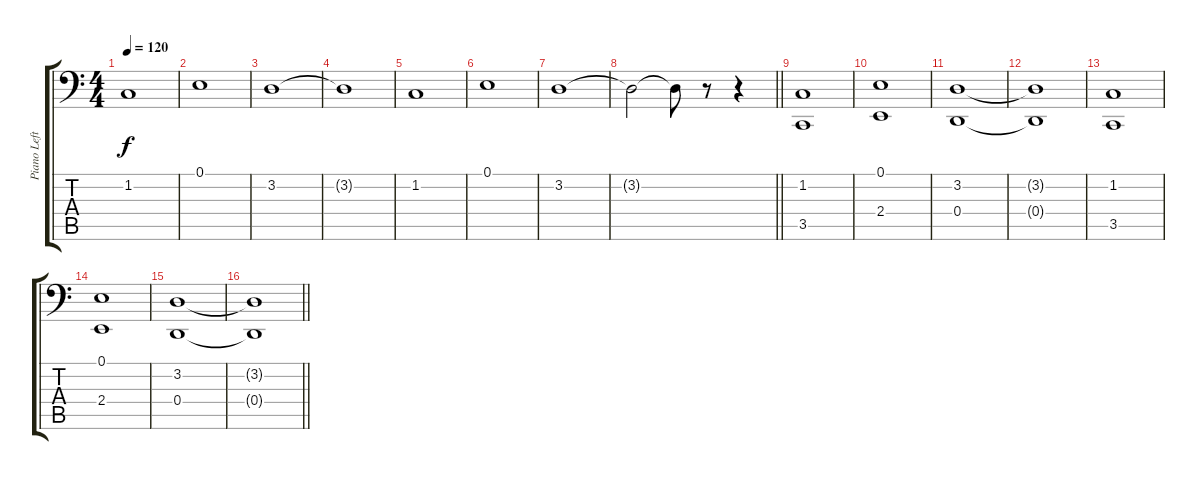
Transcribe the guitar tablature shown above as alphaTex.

\track ("Piano Left" "Piano Left") {instrument acousticgrandpiano}
\staff {score tabs}
\tuning (E3 B2 G2 D2 A1 E1) {hide}
\ts (4 4)
\tempo 120
\clef f4
\ks c
1.2.1{dy f} |
0.1.1 |
3.2.1 |
3.2{t}.1 |
1.2.1 |
0.1.1 |
3.2.1 |
\barLineRight lightlight
3.2{t}.2 3.2{t}.8 r.8 r.4 |
(1.2 3.5).1 |
(0.1 2.4).1 |
(3.2 0.4).1 |
(3.2{t} 0.4{t}).1 |
(1.2 3.5).1 |
(0.1 2.4).1 |
(3.2 0.4).1 |
\barLineRight lightlight
(3.2{t} 0.4{t}).1
